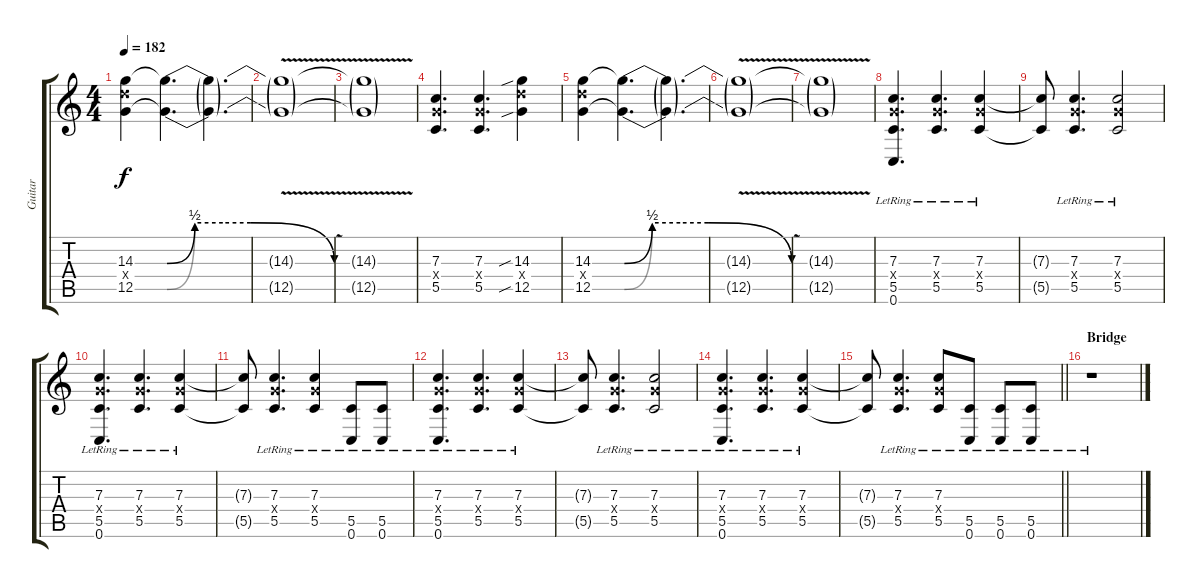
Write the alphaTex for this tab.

\track ("Guitar " "Guitar ") {instrument distortionguitar}
\staff {score tabs}
\tuning (D4 A3 F3 C3 G2 C2) {hide}
\ts (4 4)
\tempo 182
\clef g2
\ks c
(14.3 14.4{x} 12.5).4{dy f} (14.3{be (custom 0 0 10 2 20 2 30 2 60 0) t} 12.5{be (custom 0 0 10 2 20 2 30 2 60 0) t}).4{d} (14.3{t} 12.5{t}).4{d} |
(14.3{v t} 12.5{v t}).1 |
(14.3{v t} 12.5{v t}).1 |
(7.3 7.4{x} 5.5).4{d} (7.3 7.4{x} 5.5).4{d} (14.3{sib} 14.4{x} 12.5{sib}).4 |
(14.3 14.4{x} 12.5).4 (14.3{be (custom 0 0 10 2 20 2 30 2 60 0) t} 12.5{be (custom 0 0 10 2 20 2 30 2 60 0) t}).4{d} (14.3{t} 12.5{t}).4{d} |
(14.3{v t} 12.5{v t}).1 |
(14.3{v t} 12.5{v t}).1 |
(7.3{lr} 7.4{x} 5.5{lr} 0.6{lr}).4{d} (7.3{lr} 7.4{x} 5.5{lr}).4{d} (7.3{lr} 7.4{x} 5.5{lr}).4 |
(7.3{t} 5.5{t}).8 (7.3{lr} 7.4{x} 5.5{lr}).4{d} (7.3{lr} 7.4{x} 5.5{lr}).2 |
(7.3{lr} 7.4{x} 5.5{lr} 0.6{lr}).4{d} (7.3{lr} 7.4{x} 5.5{lr}).4{d} (7.3{lr} 7.4{x} 5.5{lr}).4 |
(7.3{t} 5.5{t}).8 (7.3{lr} 7.4{x} 5.5{lr}).4{d} (7.3{lr} 7.4{x} 5.5{lr}).4 (5.5{lr} 0.6{lr}).8 (5.5{lr} 0.6{lr}).8 |
(7.3{lr} 7.4{x} 5.5{lr} 0.6{lr}).4{d} (7.3{lr} 7.4{x} 5.5{lr}).4{d} (7.3{lr} 7.4{x} 5.5{lr}).4 |
(7.3{t} 5.5{t}).8 (7.3{lr} 7.4{x} 5.5{lr}).4{d} (7.3{lr} 7.4{x} 5.5{lr}).2 |
(7.3{lr} 7.4{x} 5.5{lr} 0.6{lr}).4{d} (7.3{lr} 7.4{x} 5.5{lr}).4{d} (7.3{lr} 7.4{x} 5.5{lr}).4 |
\barLineRight lightlight
(7.3{t} 5.5{t}).8 (7.3{lr} 7.4{x} 5.5{lr}).4{d} (7.3{lr} 7.4{x} 5.5{lr}).8 (5.5{lr} 0.6{lr}).8 (5.5{lr} 0.6{lr}).8 (5.5{lr} 0.6{lr}).8 |
\section ("" "Bridge")
r.1
